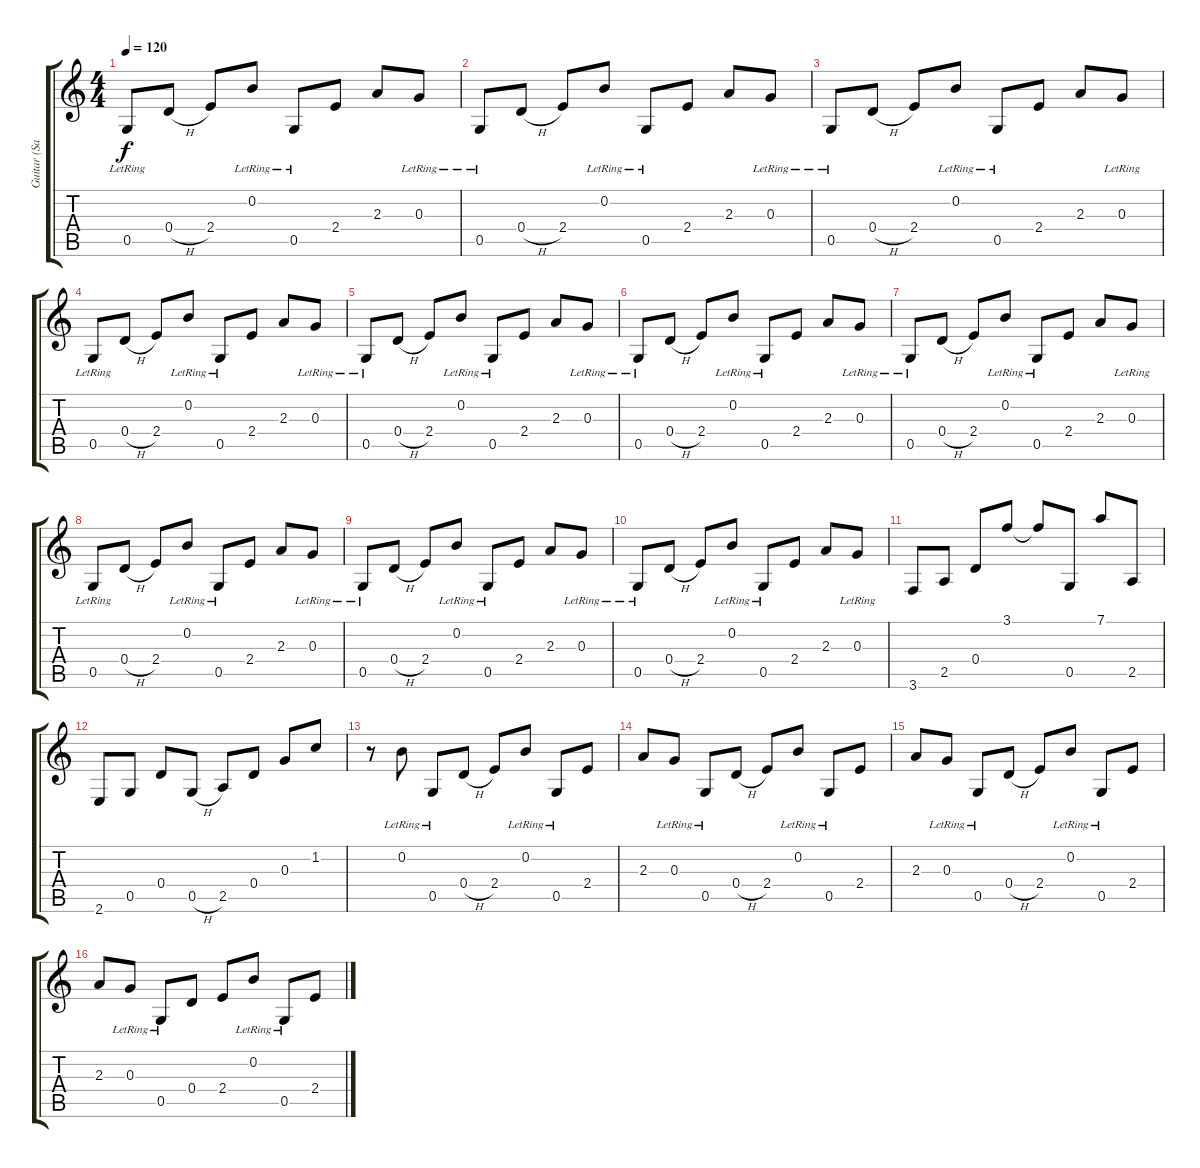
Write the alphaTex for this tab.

\track ("Guitar (Same as First Guitar)" "Guitar (Sa") {instrument acousticguitarsteel}
\staff {score tabs}
\tuning (D4 B3 G3 D3 G2 D2) {hide}
\ts (4 4)
\tempo 120
\clef g2
\ks c
0.5{lr}.8{dy f instrument acousticguitarsteel} 0.4{h}.8 2.4.8 0.2{lr}.8 0.5{lr}.8 2.4.8 2.3.8 0.3{lr}.8 |
0.5{lr}.8 0.4{h}.8 2.4.8 0.2{lr}.8 0.5{lr}.8 2.4.8 2.3.8 0.3{lr}.8 |
0.5{lr}.8 0.4{h}.8 2.4.8 0.2{lr}.8 0.5{lr}.8 2.4.8 2.3.8 0.3{lr}.8 |
0.5{lr}.8 0.4{h}.8 2.4.8 0.2{lr}.8 0.5{lr}.8 2.4.8 2.3.8 0.3{lr}.8 |
0.5{lr}.8 0.4{h}.8 2.4.8 0.2{lr}.8 0.5{lr}.8 2.4.8 2.3.8 0.3{lr}.8 |
0.5{lr}.8 0.4{h}.8 2.4.8 0.2{lr}.8 0.5{lr}.8 2.4.8 2.3.8 0.3{lr}.8 |
0.5{lr}.8 0.4{h}.8 2.4.8 0.2{lr}.8 0.5{lr}.8 2.4.8 2.3.8 0.3{lr}.8 |
0.5{lr}.8 0.4{h}.8 2.4.8 0.2{lr}.8 0.5{lr}.8 2.4.8 2.3.8 0.3{lr}.8 |
0.5{lr}.8 0.4{h}.8 2.4.8 0.2{lr}.8 0.5{lr}.8 2.4.8 2.3.8 0.3{lr}.8 |
0.5{lr}.8 0.4{h}.8 2.4.8 0.2{lr}.8 0.5{lr}.8 2.4.8 2.3.8 0.3{lr}.8 |
3.6.8 2.5.8 0.4.8 3.1.8 3.1{t}.8 0.5.8 7.1.8 2.5.8 |
2.6.8 0.5.8 0.4.8 0.5{h}.8 2.5.8 0.4.8 0.3.8 1.2.8 |
r.8 0.2{lr}.8 0.5{lr}.8 0.4{h}.8 2.4.8 0.2{lr}.8 0.5{lr}.8 2.4.8 |
2.3.8 0.3{lr}.8 0.5{lr}.8 0.4{h}.8 2.4.8 0.2{lr}.8 0.5{lr}.8 2.4.8 |
2.3.8 0.3{lr}.8 0.5{lr}.8 0.4{h}.8 2.4.8 0.2{lr}.8 0.5{lr}.8 2.4.8 |
2.3.8 0.3{lr}.8 0.5{lr}.8 0.4.8 2.4.8 0.2{lr}.8 0.5{lr}.8 2.4.8
